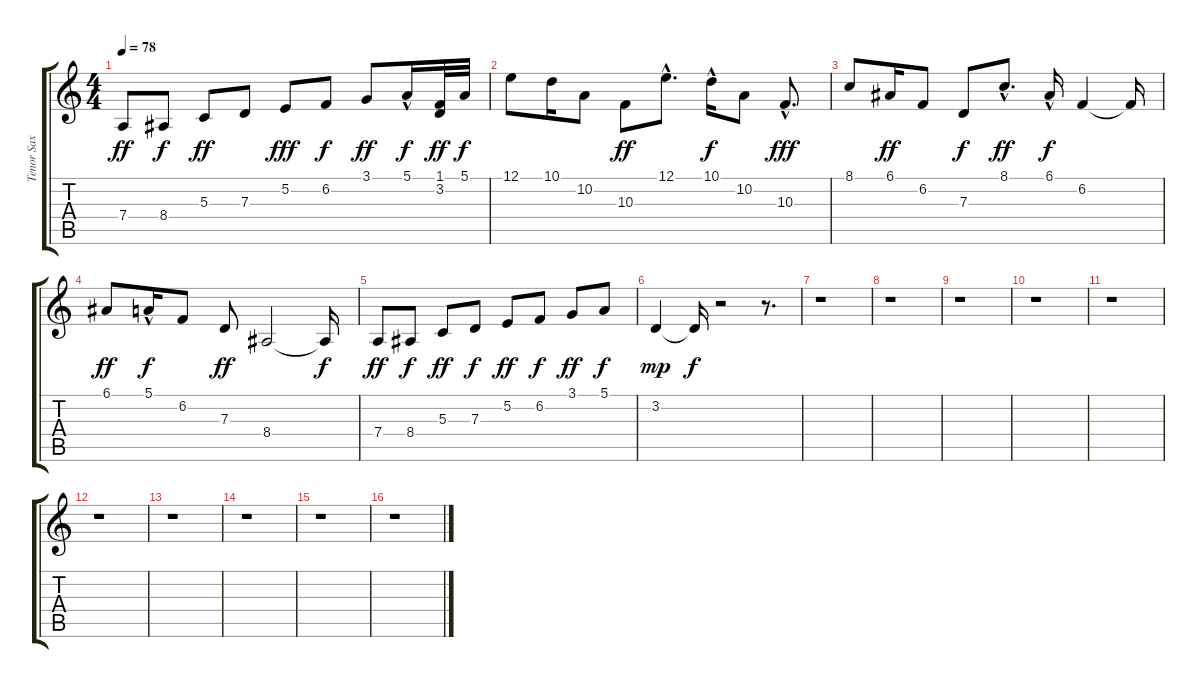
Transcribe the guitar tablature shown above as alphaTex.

\track ("Tenor Sax           " "Tenor Sax ") {instrument tenorsax}
\staff {score tabs}
\tuning (E4 B3 G3 D3 A2 E2) {hide}
\ts (4 4)
\tempo 78
\clef g2
\ks c
7.4.8{dy ff} 8.4.8{dy f} 5.3.8{dy ff} 7.3.8 5.2.8{dy fff} 6.2.8{dy f} 3.1.8{dy ff} 5.1{hac}.16{dy f} (1.1 3.2).32{dy ff} 5.1.32{dy f} |
12.1.8 10.1.16 10.2.8 10.3.8{dy ff} 12.1{hac}.8{d} 10.1{hac}.16{dy f} 10.2.8 10.3{hac}.8{d dy fff} |
8.1.8 6.1.16{dy ff} 6.2.8 7.3.8{dy f} 8.1{hac}.8{d dy ff} 6.1{hac}.16{dy f} 6.2.4 6.2{t}.16 |
6.1.8{dy ff} 5.1{hac}.16{dy f} 6.2.8 7.3.8{dy ff} 8.4.2 8.4{t}.16{dy f} |
7.4.8{dy ff} 8.4.8{dy f} 5.3.8{dy ff} 7.3.8{dy f} 5.2.8{dy ff} 6.2.8{dy f} 3.1.8{dy ff} 5.1.8{dy f} |
3.2.4{dy mp} 3.2{t}.16{dy f} r.2 r.8{d} |
r.1 |
r.1 |
r.1 |
r.1 |
r.1 |
r.1 |
r.1 |
r.1 |
r.1 |
r.1
